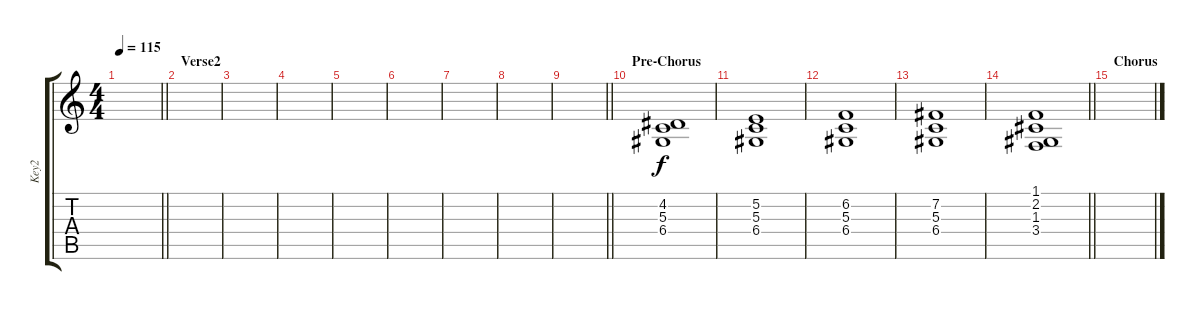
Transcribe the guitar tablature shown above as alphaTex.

\track ("Key2" "Key2") {instrument drawbarorgan}
\staff {score tabs}
\tuning (E4 B3 G3 D3 A2 E2) {hide}
\ts (4 4)
\tempo 115
\clef g2
\barLineRight lightlight
\ks c
|
\section ("" "Verse2")
|
|
|
|
|
|
|
\barLineRight lightlight
|
\section ("" "Pre-Chorus")
(4.2 5.3 6.4).1 |
(5.2 5.3 6.4).1 |
(6.2 5.3 6.4).1 |
(7.2 5.3 6.4).1 |
\barLineRight lightlight
(1.1 2.2 1.3 3.4).1 |
\section ("" "Chorus")
